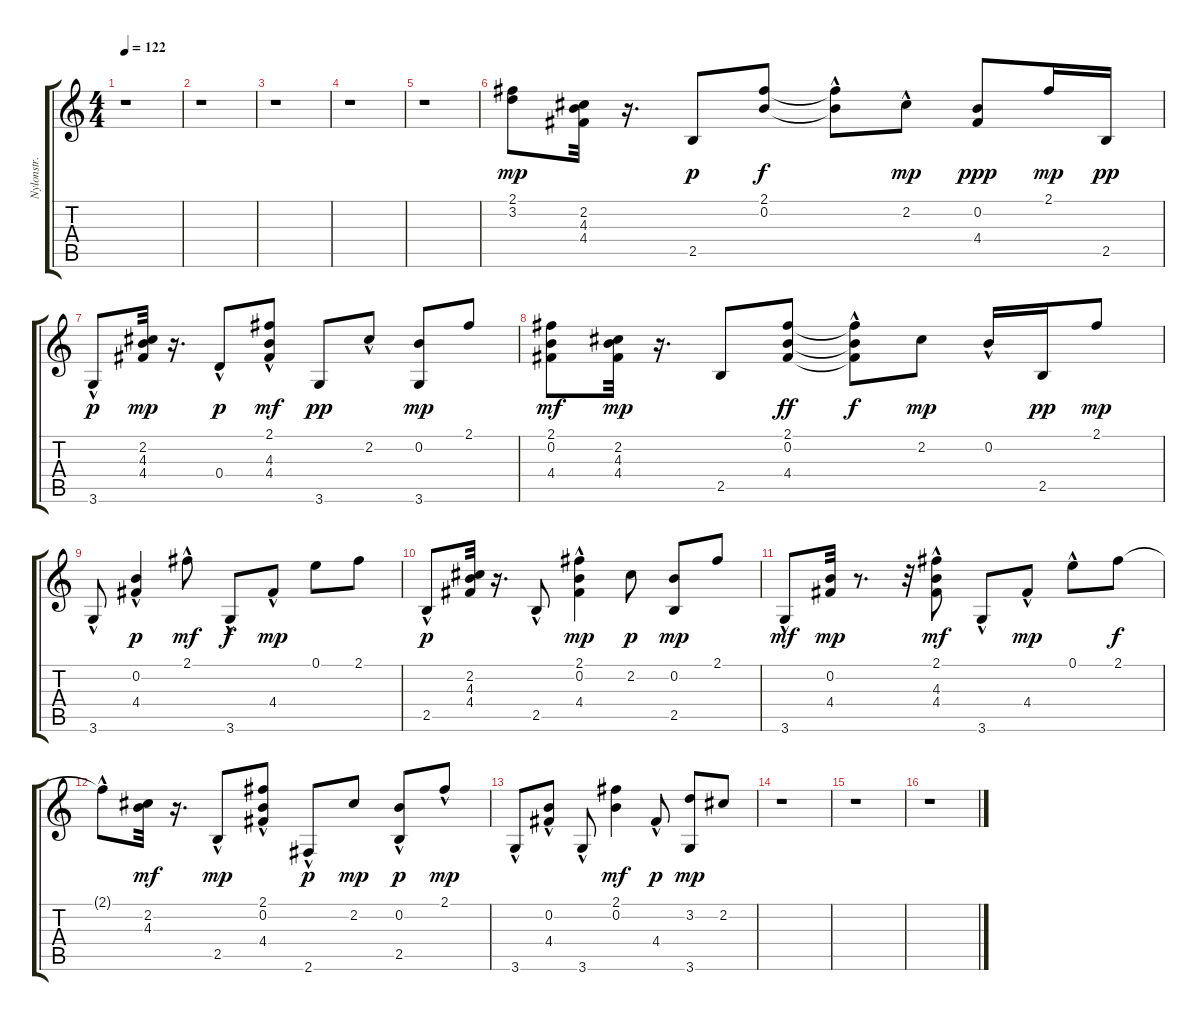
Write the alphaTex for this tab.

\track (" Nylonstr. Gt.*merged" " Nylonstr.") {instrument acousticguitarsteel}
\staff {score tabs}
\tuning (E4 B3 G3 D3 A2 E2) {hide}
\ts (4 4)
\tempo 122
\clef g2
\ks c
r.1{dy mp} |
r.1 |
r.1 |
r.1 |
r.1 |
(2.1 3.2).8 (2.2 4.3 4.4).32 r.16{d} 2.5.8{dy p} (2.1 0.2).8{dy f} (2.1{t} 0.2{hac t}).8 2.2{hac}.8{dy mp} (0.2 4.4).8{dy ppp} 2.1.16{dy mp} 2.5.16{dy pp} |
3.6{hac}.8{dy p} (2.2 4.3 4.4).32{dy mp} r.16{d} 0.4{hac}.8{dy p} (2.1{hac} 4.3 4.4).8{dy mf} 3.6.8{dy pp} 2.2{hac}.8 (0.2 3.6).8{dy mp} 2.1.8 |
(2.1 0.2 4.4).8{dy mf} (2.2 4.3 4.4).32{dy mp} r.16{d} 2.5.8 (2.1 0.2 4.4).8{dy ff} (2.1{t} 0.2{t} 4.4{hac t}).8{dy f} 2.2.8{dy mp} 0.2{hac}.16 2.5.16{dy pp} 2.1.8{dy mp} |
3.6{hac}.8 (0.2{hac} 4.4{hac}).4{dy p} 2.1{hac}.8{dy mf} 3.6{hac}.8{dy f} 4.4{hac}.8{dy mp} 0.1.8 2.1.8 |
2.5{hac}.8{dy p} (2.2 4.3 4.4).32 r.16{d} 2.5{hac}.8 (2.1{hac} 0.2 4.4).4{dy mp} 2.2.8{dy p} (0.2 2.5).8{dy mp} 2.1.8 |
3.6{hac}.8{dy mf} (0.2 4.4).32{dy mp} r.8{d} r.32 (2.1{hac} 4.3 4.4{hac}).8{dy mf} 3.6{hac}.8 4.4{hac}.8{dy mp} 0.1{hac}.8 2.1.8{dy f} |
2.1{hac t}.8 (2.2 4.3).32{dy mf} r.16{d} 2.5{hac}.8{dy mp} (2.1{hac} 0.2 4.4).8 2.6{hac}.8{dy p} 2.2.8{dy mp} (0.2{hac} 2.5).8{dy p} 2.1{hac}.8{dy mp} |
3.6{hac}.8 (0.2{hac} 4.4).8 3.6{hac}.8 (2.1 0.2).4{dy mf} 4.4{hac}.8{dy p} (3.2 3.6).8{dy mp} 2.2.8 |
r.1 |
r.1 |
r.1
